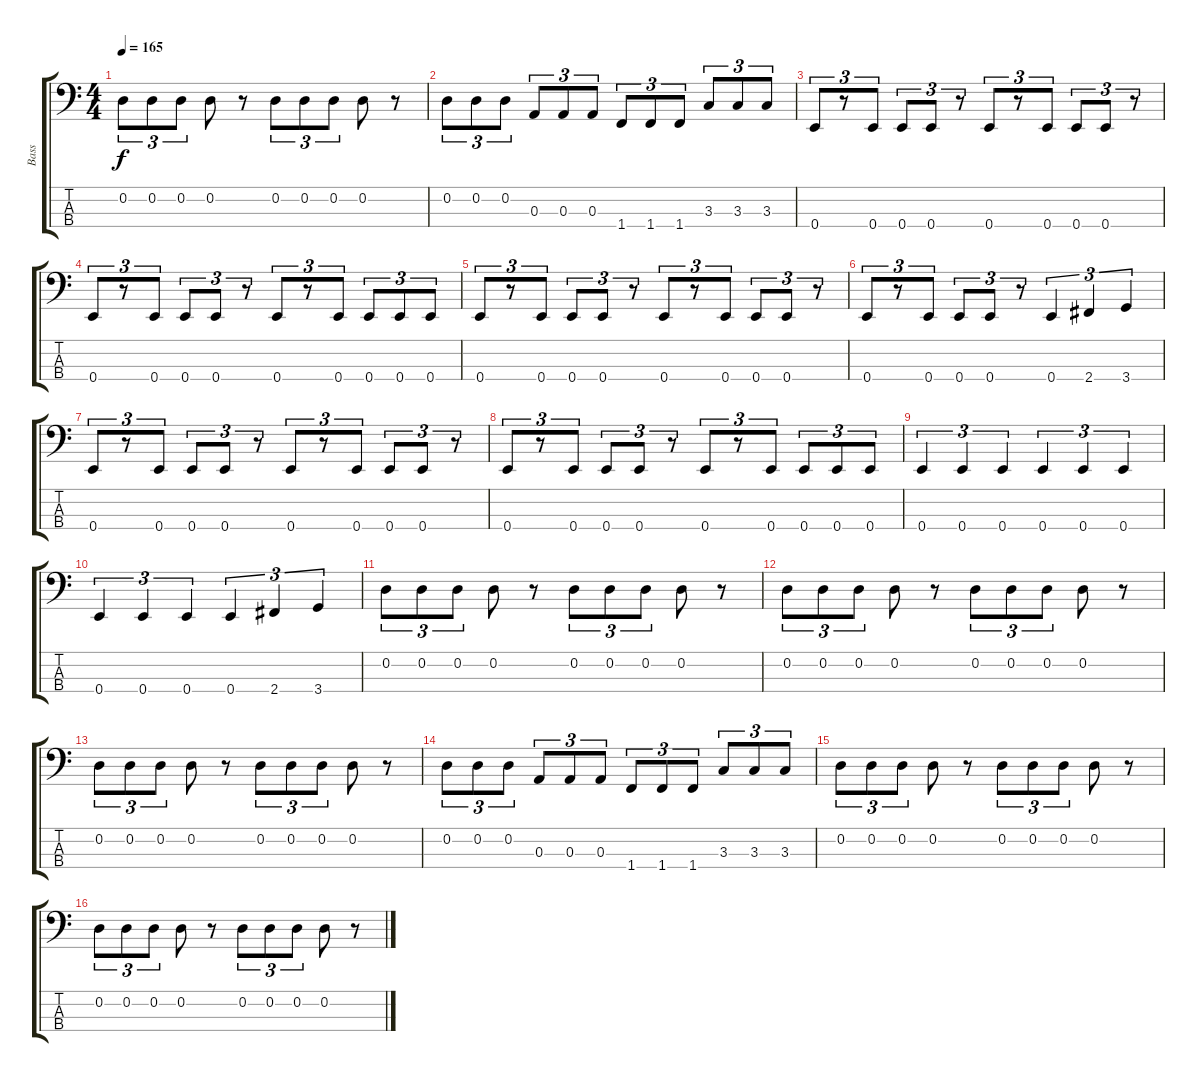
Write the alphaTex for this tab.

\track ("Bass" "Bass") {instrument electricbasspick}
\staff {score tabs}
\tuning (G2 D2 A1 E1) {hide}
\ts (4 4)
\tempo 165
\clef f4
\ks c
0.2.8{tu (3 2) dy f} 0.2.8{tu (3 2)} 0.2.8{tu (3 2)} 0.2.8 r.8 0.2.8{tu (3 2)} 0.2.8{tu (3 2)} 0.2.8{tu (3 2)} 0.2.8 r.8 |
0.2.8{tu (3 2)} 0.2.8{tu (3 2)} 0.2.8{tu (3 2)} 0.3.8{tu (3 2)} 0.3.8{tu (3 2)} 0.3.8{tu (3 2)} 1.4.8{tu (3 2)} 1.4.8{tu (3 2)} 1.4.8{tu (3 2)} 3.3.8{tu (3 2)} 3.3.8{tu (3 2)} 3.3.8{tu (3 2)} |
0.4.8{tu (3 2)} r.8{tu (3 2)} 0.4.8{tu (3 2)} 0.4.8{tu (3 2)} 0.4.8{tu (3 2)} r.8{tu (3 2)} 0.4.8{tu (3 2)} r.8{tu (3 2)} 0.4.8{tu (3 2)} 0.4.8{tu (3 2)} 0.4.8{tu (3 2)} r.8{tu (3 2)} |
0.4.8{tu (3 2)} r.8{tu (3 2)} 0.4.8{tu (3 2)} 0.4.8{tu (3 2)} 0.4.8{tu (3 2)} r.8{tu (3 2)} 0.4.8{tu (3 2)} r.8{tu (3 2)} 0.4.8{tu (3 2)} 0.4.8{tu (3 2)} 0.4.8{tu (3 2)} 0.4.8{tu (3 2)} |
0.4.8{tu (3 2)} r.8{tu (3 2)} 0.4.8{tu (3 2)} 0.4.8{tu (3 2)} 0.4.8{tu (3 2)} r.8{tu (3 2)} 0.4.8{tu (3 2)} r.8{tu (3 2)} 0.4.8{tu (3 2)} 0.4.8{tu (3 2)} 0.4.8{tu (3 2)} r.8{tu (3 2)} |
0.4.8{tu (3 2)} r.8{tu (3 2)} 0.4.8{tu (3 2)} 0.4.8{tu (3 2)} 0.4.8{tu (3 2)} r.8{tu (3 2)} 0.4.4{tu (3 2)} 2.4.4{tu (3 2)} 3.4.4{tu (3 2)} |
0.4.8{tu (3 2)} r.8{tu (3 2)} 0.4.8{tu (3 2)} 0.4.8{tu (3 2)} 0.4.8{tu (3 2)} r.8{tu (3 2)} 0.4.8{tu (3 2)} r.8{tu (3 2)} 0.4.8{tu (3 2)} 0.4.8{tu (3 2)} 0.4.8{tu (3 2)} r.8{tu (3 2)} |
0.4.8{tu (3 2)} r.8{tu (3 2)} 0.4.8{tu (3 2)} 0.4.8{tu (3 2)} 0.4.8{tu (3 2)} r.8{tu (3 2)} 0.4.8{tu (3 2)} r.8{tu (3 2)} 0.4.8{tu (3 2)} 0.4.8{tu (3 2)} 0.4.8{tu (3 2)} 0.4.8{tu (3 2)} |
0.4.4{tu (3 2)} 0.4.4{tu (3 2)} 0.4.4{tu (3 2)} 0.4.4{tu (3 2)} 0.4.4{tu (3 2)} 0.4.4{tu (3 2)} |
0.4.4{tu (3 2)} 0.4.4{tu (3 2)} 0.4.4{tu (3 2)} 0.4.4{tu (3 2)} 2.4.4{tu (3 2)} 3.4.4{tu (3 2)} |
0.2.8{tu (3 2)} 0.2.8{tu (3 2)} 0.2.8{tu (3 2)} 0.2.8 r.8 0.2.8{tu (3 2)} 0.2.8{tu (3 2)} 0.2.8{tu (3 2)} 0.2.8 r.8 |
0.2.8{tu (3 2)} 0.2.8{tu (3 2)} 0.2.8{tu (3 2)} 0.2.8 r.8 0.2.8{tu (3 2)} 0.2.8{tu (3 2)} 0.2.8{tu (3 2)} 0.2.8 r.8 |
0.2.8{tu (3 2)} 0.2.8{tu (3 2)} 0.2.8{tu (3 2)} 0.2.8 r.8 0.2.8{tu (3 2)} 0.2.8{tu (3 2)} 0.2.8{tu (3 2)} 0.2.8 r.8 |
0.2.8{tu (3 2)} 0.2.8{tu (3 2)} 0.2.8{tu (3 2)} 0.3.8{tu (3 2)} 0.3.8{tu (3 2)} 0.3.8{tu (3 2)} 1.4.8{tu (3 2)} 1.4.8{tu (3 2)} 1.4.8{tu (3 2)} 3.3.8{tu (3 2)} 3.3.8{tu (3 2)} 3.3.8{tu (3 2)} |
0.2.8{tu (3 2)} 0.2.8{tu (3 2)} 0.2.8{tu (3 2)} 0.2.8 r.8 0.2.8{tu (3 2)} 0.2.8{tu (3 2)} 0.2.8{tu (3 2)} 0.2.8 r.8 |
0.2.8{tu (3 2)} 0.2.8{tu (3 2)} 0.2.8{tu (3 2)} 0.2.8 r.8 0.2.8{tu (3 2)} 0.2.8{tu (3 2)} 0.2.8{tu (3 2)} 0.2.8 r.8
